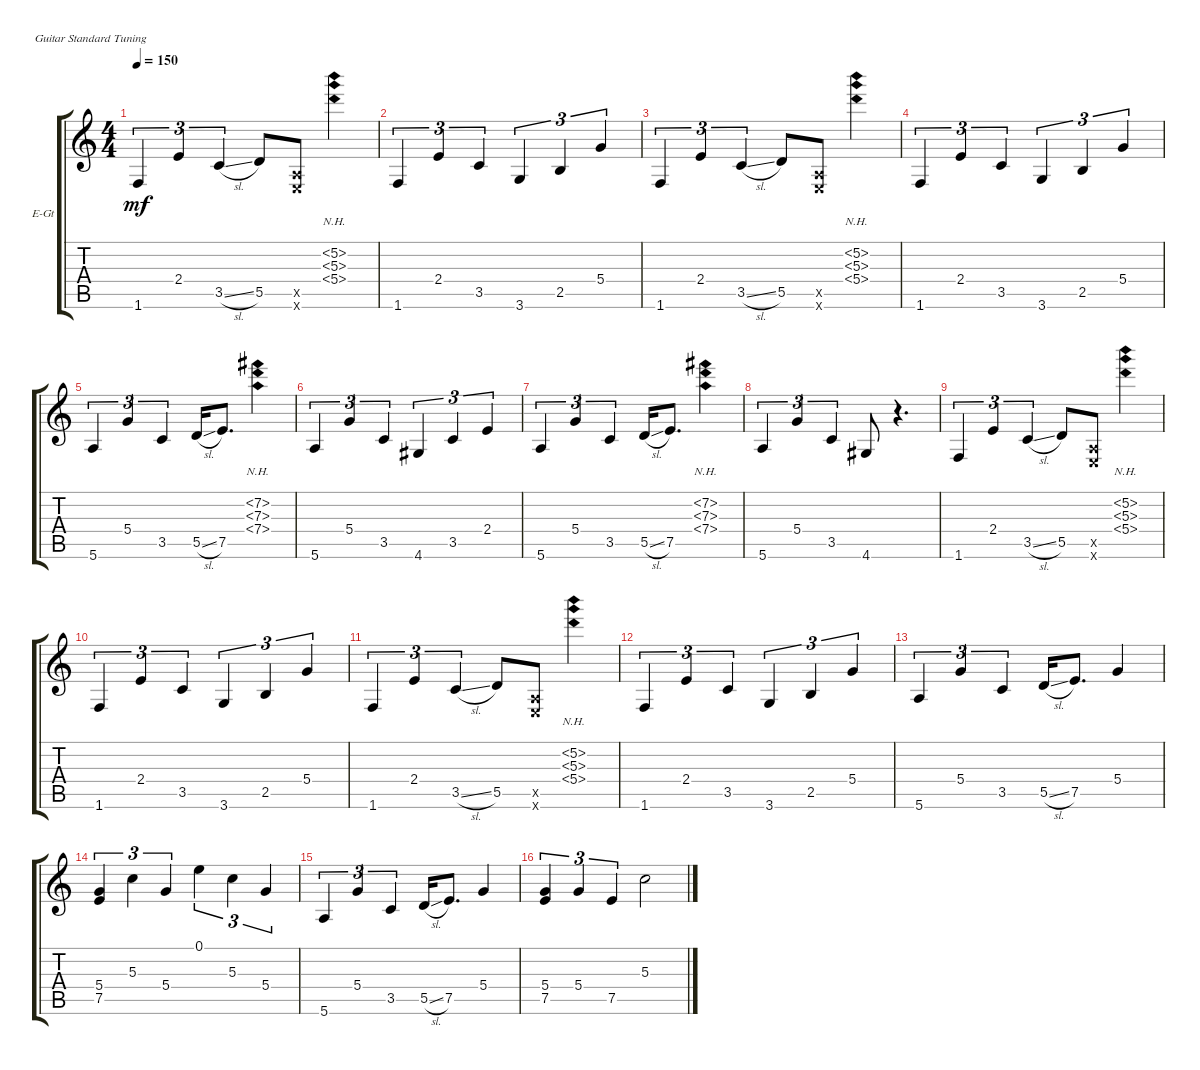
\defaultSystemsLayout 4
\bracketExtendMode groupsimilarinstruments
\firstSystemTrackNameOrientation horizontal
\otherSystemsTrackNameOrientation horizontal
\track ("Electric Guitar (Left)" "E-Gt") {instrument electricguitarclean}
\staff {score tabs}
\tuning (E4 B3 G3 D3 A2 E2)
\ts (4 4)
\tempo 150
\clef g2
\ks c
1.6.4{tu (3 2) dy mf} 2.4.4{tu (3 2)} 3.5{sl}.4{tu (3 2)} 5.5.8 (0.6{x} 0.5{x}).8 (5.3{nh} 5.2{nh} 5.4{nh}).4 |
1.6.4{tu (3 2)} 2.4.4{tu (3 2)} 3.5.4{tu (3 2)} 3.6.4{tu (3 2)} 2.5.4{tu (3 2)} 5.4.4{tu (3 2)} |
1.6.4{tu (3 2)} 2.4.4{tu (3 2)} 3.5{sl}.4{tu (3 2)} 5.5.8 (0.6{x} 0.5{x}).8 (5.3{nh} 5.2{nh} 5.4{nh}).4 |
1.6.4{tu (3 2)} 2.4.4{tu (3 2)} 3.5.4{tu (3 2)} 3.6.4{tu (3 2)} 2.5.4{tu (3 2)} 5.4.4{tu (3 2)} |
5.6.4{tu (3 2)} 5.4.4{tu (3 2)} 3.5.4{tu (3 2)} 5.5{sl}.16 7.5.8{d} (7.3{nh} 7.2{nh} 7.4{nh}).4 |
5.6.4{tu (3 2)} 5.4.4{tu (3 2)} 3.5.4{tu (3 2)} 4.6.4{tu (3 2)} 3.5.4{tu (3 2)} 2.4.4{tu (3 2)} |
5.6.4{tu (3 2)} 5.4.4{tu (3 2)} 3.5.4{tu (3 2)} 5.5{sl}.16 7.5.8{d} (7.3{nh} 7.2{nh} 7.4{nh}).4 |
5.6.4{tu (3 2)} 5.4.4{tu (3 2)} 3.5.4{tu (3 2)} 4.6.8 r.4{d} |
1.6.4{tu (3 2)} 2.4.4{tu (3 2)} 3.5{sl}.4{tu (3 2)} 5.5.8 (0.6{x} 0.5{x}).8 (5.3{nh} 5.2{nh} 5.4{nh}).4 |
1.6.4{tu (3 2)} 2.4.4{tu (3 2)} 3.5.4{tu (3 2)} 3.6.4{tu (3 2)} 2.5.4{tu (3 2)} 5.4.4{tu (3 2)} |
1.6.4{tu (3 2)} 2.4.4{tu (3 2)} 3.5{sl}.4{tu (3 2)} 5.5.8 (0.6{x} 0.5{x}).8 (5.3{nh} 5.2{nh} 5.4{nh}).4 |
1.6.4{tu (3 2)} 2.4.4{tu (3 2)} 3.5.4{tu (3 2)} 3.6.4{tu (3 2)} 2.5.4{tu (3 2)} 5.4.4{tu (3 2)} |
5.6.4{tu (3 2)} 5.4.4{tu (3 2)} 3.5.4{tu (3 2)} 5.5{sl}.16 7.5.8{d} 5.4.4 |
(7.5 5.4).4{tu (3 2)} 5.3.4{tu (3 2)} 5.4.4{tu (3 2)} 0.1.4{tu (3 2)} 5.3.4{tu (3 2)} 5.4.4{tu (3 2)} |
5.6.4{tu (3 2)} 5.4.4{tu (3 2)} 3.5.4{tu (3 2)} 5.5{sl}.16 7.5.8{d} 5.4.4 |
(7.5 5.4).4{tu (3 2)} 5.4.4{tu (3 2)} 7.5.4{tu (3 2)} 5.3.2
